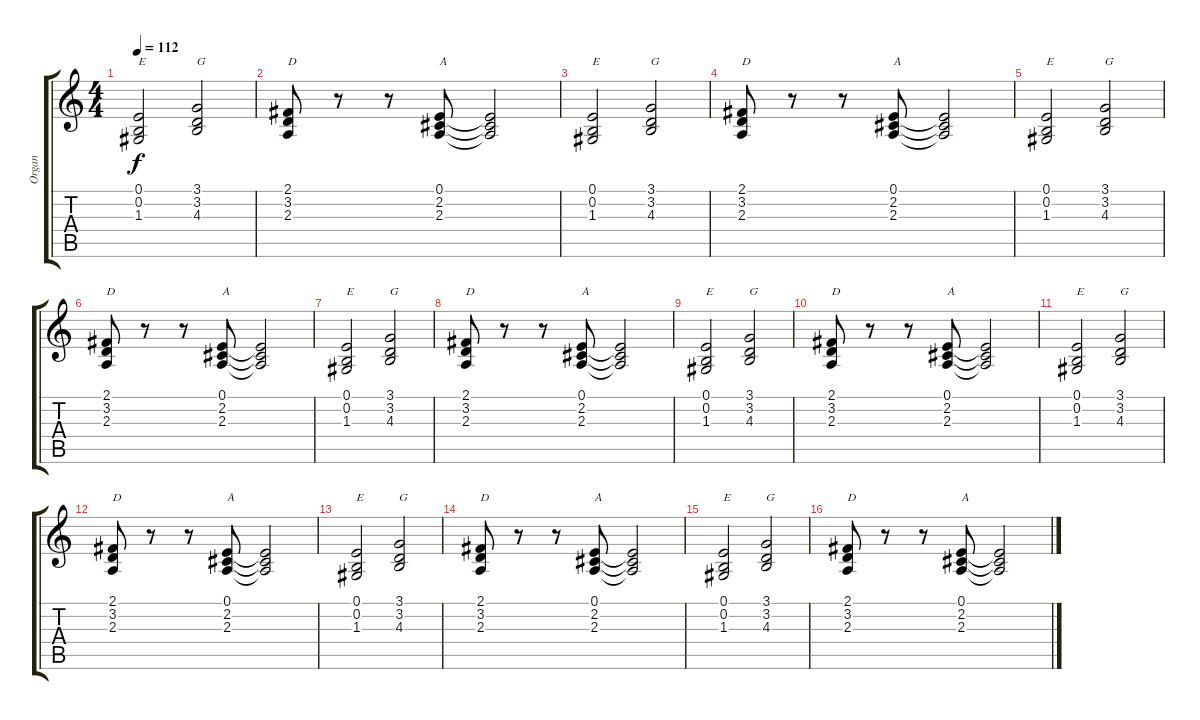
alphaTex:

\track ("Organ" "Organ") {instrument drawbarorgan}
\staff {score tabs}
\tuning (E4 B3 G3 D3 A2 E2) {hide}
\ts (4 4)
\tempo 112
\clef g2
\ks c
(0.1 0.2 1.3).2{txt "E" dy f} (3.1 3.2 4.3).2{txt "G"} |
(2.1 3.2 2.3).8{txt "D"} r.8 r.8 (0.1 2.2 2.3).8{txt "A"} (0.1{t} 2.2{t} 2.3{t}).2 |
(0.1 0.2 1.3).2{txt "E"} (3.1 3.2 4.3).2{txt "G"} |
(2.1 3.2 2.3).8{txt "D"} r.8 r.8 (0.1 2.2 2.3).8{txt "A"} (0.1{t} 2.2{t} 2.3{t}).2 |
(0.1 0.2 1.3).2{txt "E"} (3.1 3.2 4.3).2{txt "G"} |
(2.1 3.2 2.3).8{txt "D"} r.8 r.8 (0.1 2.2 2.3).8{txt "A"} (0.1{t} 2.2{t} 2.3{t}).2 |
(0.1 0.2 1.3).2{txt "E"} (3.1 3.2 4.3).2{txt "G"} |
(2.1 3.2 2.3).8{txt "D"} r.8 r.8 (0.1 2.2 2.3).8{txt "A"} (0.1{t} 2.2{t} 2.3{t}).2 |
(0.1 0.2 1.3).2{txt "E"} (3.1 3.2 4.3).2{txt "G"} |
(2.1 3.2 2.3).8{txt "D"} r.8 r.8 (0.1 2.2 2.3).8{txt "A"} (0.1{t} 2.2{t} 2.3{t}).2 |
(0.1 0.2 1.3).2{txt "E"} (3.1 3.2 4.3).2{txt "G"} |
(2.1 3.2 2.3).8{txt "D"} r.8 r.8 (0.1 2.2 2.3).8{txt "A"} (0.1{t} 2.2{t} 2.3{t}).2 |
(0.1 0.2 1.3).2{txt "E"} (3.1 3.2 4.3).2{txt "G"} |
(2.1 3.2 2.3).8{txt "D"} r.8 r.8 (0.1 2.2 2.3).8{txt "A"} (0.1{t} 2.2{t} 2.3{t}).2 |
(0.1 0.2 1.3).2{txt "E"} (3.1 3.2 4.3).2{txt "G"} |
(2.1 3.2 2.3).8{txt "D"} r.8 r.8 (0.1 2.2 2.3).8{txt "A"} (0.1{t} 2.2{t} 2.3{t}).2
